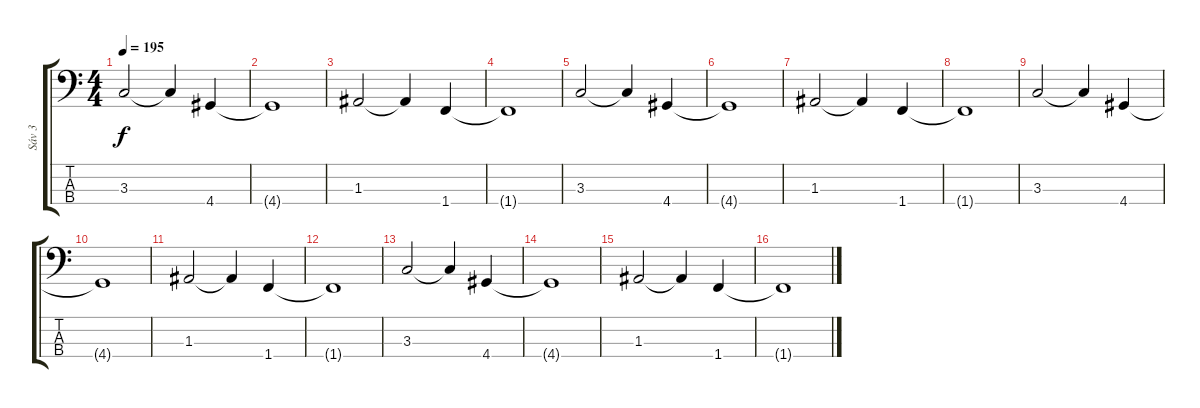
\track ("Sáv 3" "Sáv 3") {instrument electricbassfinger}
\staff {score tabs}
\tuning (G2 D2 A1 E1) {hide}
\ts (4 4)
\tempo 195
\clef f4
\ks c
3.3.2{dy f} 3.3{t}.4 4.4.4 |
4.4{t}.1 |
1.3.2 1.3{t}.4 1.4.4 |
1.4{t}.1 |
3.3.2 3.3{t}.4 4.4.4 |
4.4{t}.1 |
1.3.2 1.3{t}.4 1.4.4 |
1.4{t}.1 |
3.3.2 3.3{t}.4 4.4.4 |
4.4{t}.1 |
1.3.2 1.3{t}.4 1.4.4 |
1.4{t}.1 |
3.3.2 3.3{t}.4 4.4.4 |
4.4{t}.1 |
1.3.2 1.3{t}.4 1.4.4 |
1.4{t}.1
